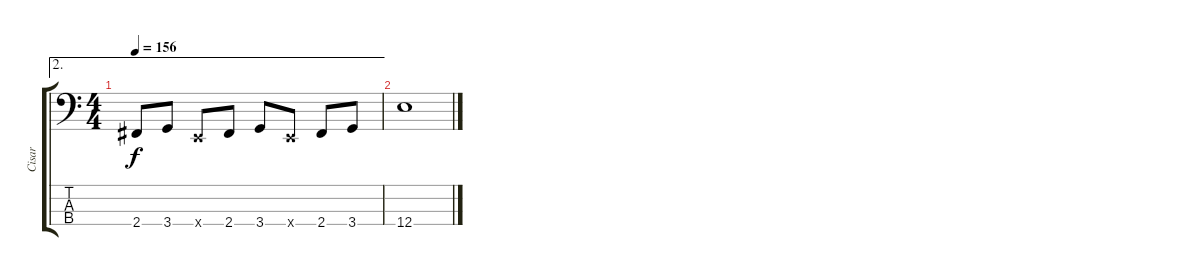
\track ("Cisar" "Cisar") {instrument electricbassfinger}
\staff {score tabs}
\tuning (G2 D2 A1 E1) {hide}
\ae 2
\ts (4 4)
\tempo 156
\clef f4
\ks c
2.4.8{dy f} 3.4.8 0.4{x}.8 2.4.8 3.4.8 0.4{x}.8 2.4.8 3.4.8 |
12.4.1
